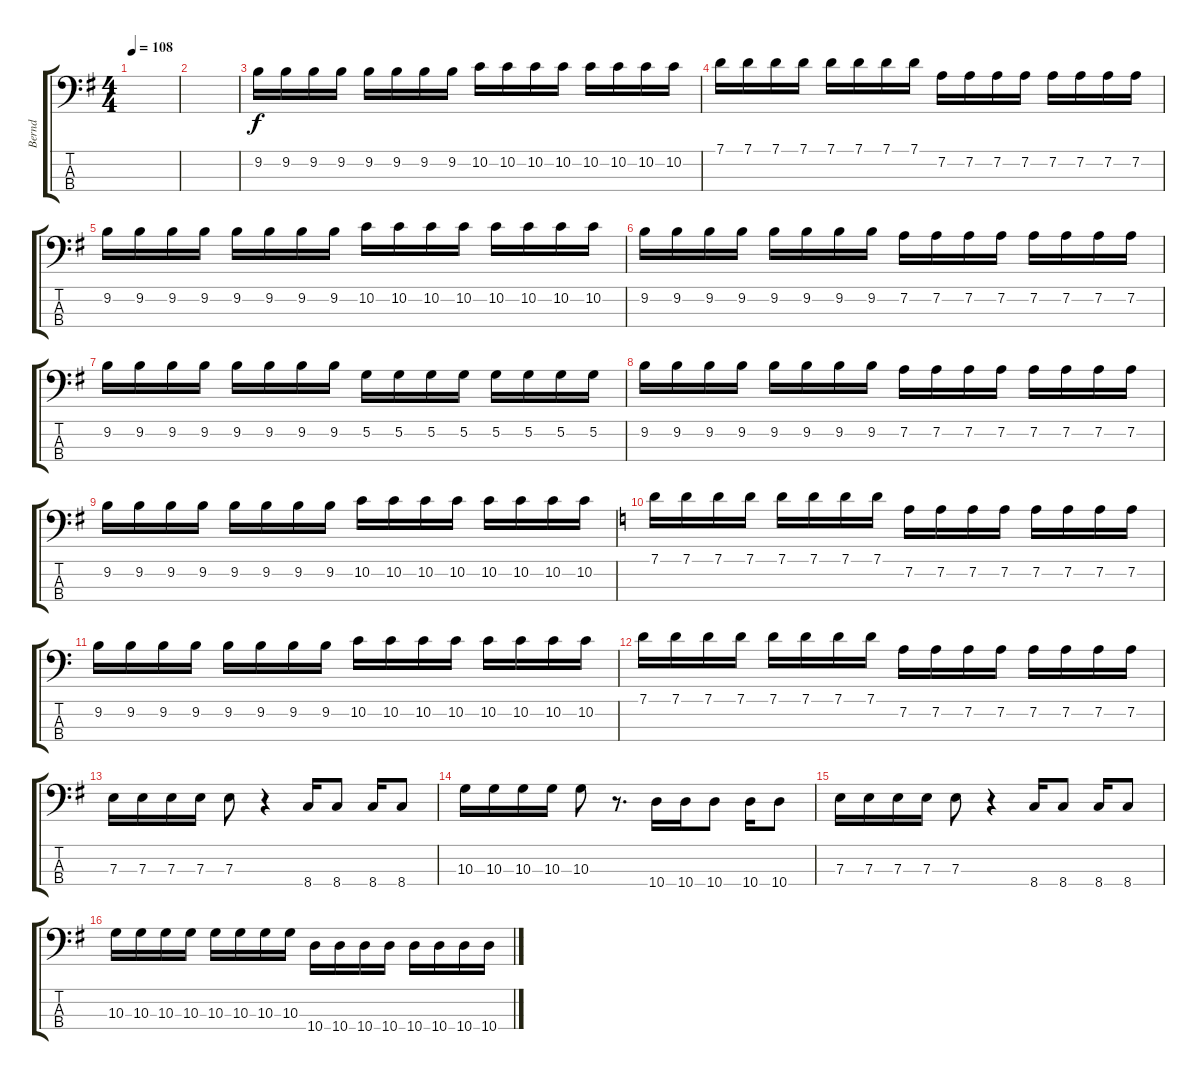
\track ("Bernd" "Bernd") {instrument electricbassfinger}
\staff {score tabs}
\tuning (G2 D2 A1 E1) {hide}
\ts (4 4)
\tempo 108
\clef f4
\ks g
|
|
9.2.16 9.2.16 9.2.16 9.2.16 9.2.16 9.2.16 9.2.16 9.2.16 10.2.16 10.2.16 10.2.16 10.2.16 10.2.16 10.2.16 10.2.16 10.2.16 |
7.1.16 7.1.16 7.1.16 7.1.16 7.1.16 7.1.16 7.1.16 7.1.16 7.2.16 7.2.16 7.2.16 7.2.16 7.2.16 7.2.16 7.2.16 7.2.16 |
9.2.16 9.2.16 9.2.16 9.2.16 9.2.16 9.2.16 9.2.16 9.2.16 10.2.16 10.2.16 10.2.16 10.2.16 10.2.16 10.2.16 10.2.16 10.2.16 |
9.2.16 9.2.16 9.2.16 9.2.16 9.2.16 9.2.16 9.2.16 9.2.16 7.2.16 7.2.16 7.2.16 7.2.16 7.2.16 7.2.16 7.2.16 7.2.16 |
9.2.16 9.2.16 9.2.16 9.2.16 9.2.16 9.2.16 9.2.16 9.2.16 5.2.16 5.2.16 5.2.16 5.2.16 5.2.16 5.2.16 5.2.16 5.2.16 |
9.2.16 9.2.16 9.2.16 9.2.16 9.2.16 9.2.16 9.2.16 9.2.16 7.2.16 7.2.16 7.2.16 7.2.16 7.2.16 7.2.16 7.2.16 7.2.16 |
9.2.16 9.2.16 9.2.16 9.2.16 9.2.16 9.2.16 9.2.16 9.2.16 10.2.16 10.2.16 10.2.16 10.2.16 10.2.16 10.2.16 10.2.16 10.2.16 |
\ks c
7.1.16 7.1.16 7.1.16 7.1.16 7.1.16 7.1.16 7.1.16 7.1.16 7.2.16 7.2.16 7.2.16 7.2.16 7.2.16 7.2.16 7.2.16 7.2.16 |
9.2.16 9.2.16 9.2.16 9.2.16 9.2.16 9.2.16 9.2.16 9.2.16 10.2.16 10.2.16 10.2.16 10.2.16 10.2.16 10.2.16 10.2.16 10.2.16 |
7.1.16 7.1.16 7.1.16 7.1.16 7.1.16 7.1.16 7.1.16 7.1.16 7.2.16 7.2.16 7.2.16 7.2.16 7.2.16 7.2.16 7.2.16 7.2.16 |
\ks g
7.3.16 7.3.16 7.3.16 7.3.16 7.3.8 r.4 8.4.16 8.4.8 8.4.16 8.4.8 |
10.3.16 10.3.16 10.3.16 10.3.16 10.3.8 r.8{d} 10.4.16 10.4.16 10.4.8 10.4.16 10.4.8 |
7.3.16 7.3.16 7.3.16 7.3.16 7.3.8 r.4 8.4.16 8.4.8 8.4.16 8.4.8 |
10.3.16 10.3.16 10.3.16 10.3.16 10.3.16 10.3.16 10.3.16 10.3.16 10.4.16 10.4.16 10.4.16 10.4.16 10.4.16 10.4.16 10.4.16 10.4.16
